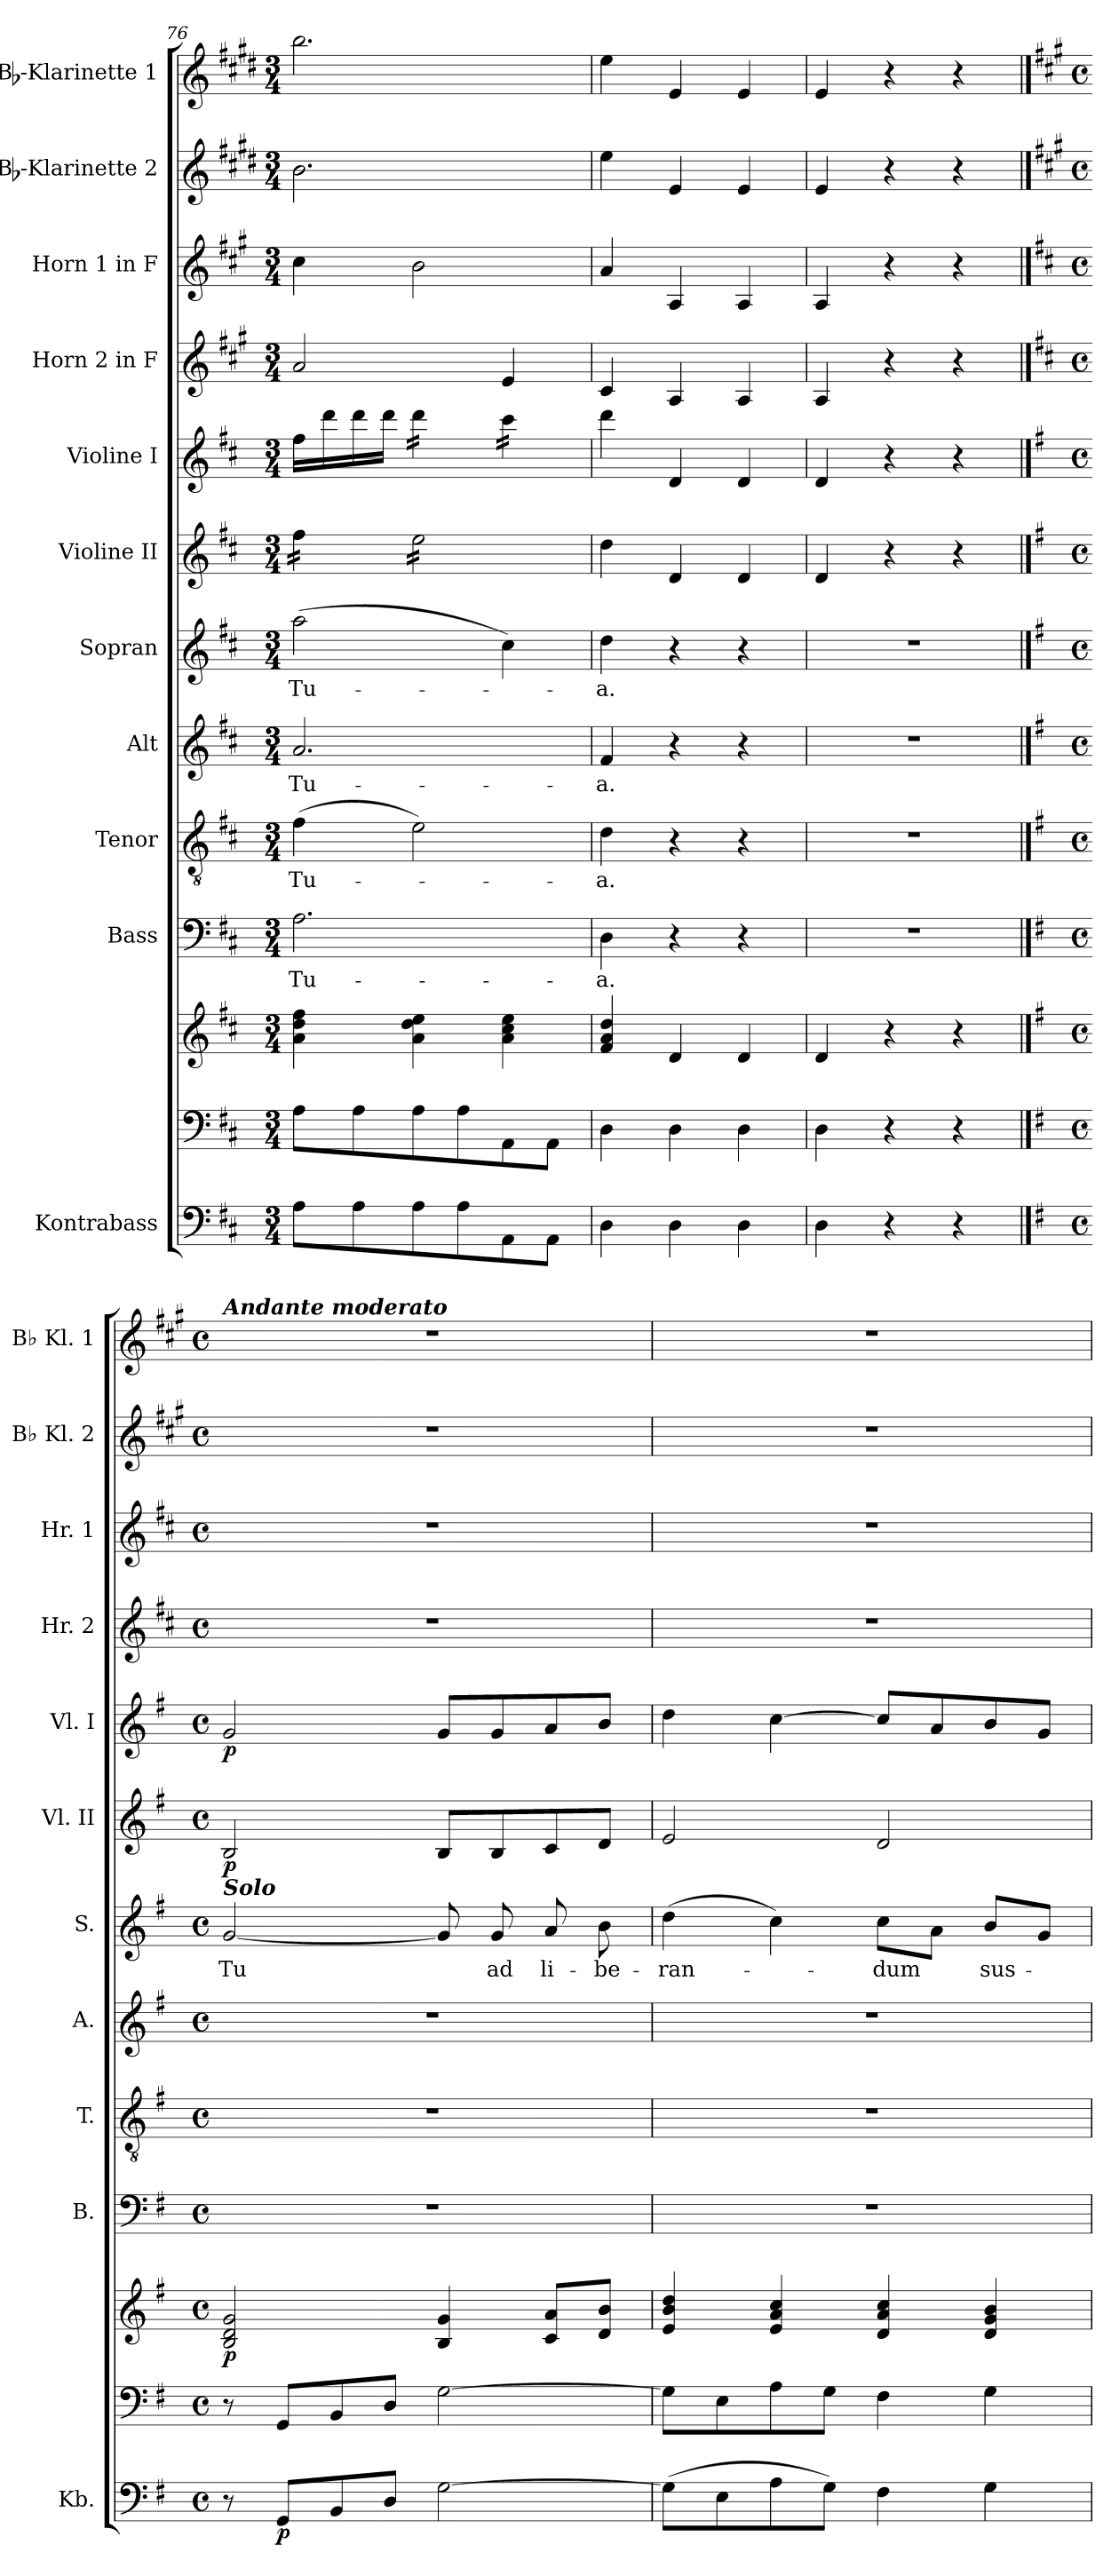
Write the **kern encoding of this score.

**kern	**dynam	**kern	**kern	**dynam	**kern	**text	**kern	**text	**kern	**text	**kern	**text	**kern	**dynam	**kern	**dynam	**kern	**kern	**kern	**kern
*part12	*part12	*part11	*part11	*part11	*part10	*part10	*part9	*part9	*part8	*part8	*part7	*part7	*part6	*part6	*part5	*part5	*part4	*part3	*part2	*part1
*staff13	*staff13	*staff12	*staff11	*staff11/12	*staff10	*staff10	*staff9	*staff9	*staff8	*staff8	*staff7	*staff7	*staff6	*staff6	*staff5	*staff5	*staff4	*staff3	*staff2	*staff1
*I"Kontrabass	*	*	*	*	*I"Bass	*	*I"Tenor	*	*I"Alt	*	*I"Sopran	*	*I"Violine II	*	*I"Violine I	*	*I"Horn 2 in F	*I"Horn 1 in F	*I"Bb-Klarinette 2	*I"Bb-Klarinette 1
*I'Kb.	*	*	*	*	*I'B.	*	*I'T.	*	*I'A.	*	*I'S.	*	*I'Vl. II	*	*I'Vl. I	*	*I'Hr. 2	*I'Hr. 1	*I'Bb Kl. 2	*I'Bb Kl. 1
*clefF4	*	*clefF4	*clefG2	*	*clefF4	*	*clefGv2	*	*clefG2	*	*clefG2	*	*clefG2	*	*clefG2	*	*clefG2	*clefG2	*clefG2	*clefG2
*ITrd7c12	*	*	*	*	*	*	*	*	*	*	*	*	*	*	*	*	*ITrd4c7	*ITrd4c7	*ITrd1c2	*ITrd1c2
*k[f#c#]	*	*k[f#c#]	*k[f#c#]	*	*k[f#c#]	*	*k[f#c#]	*	*k[f#c#]	*	*k[f#c#]	*	*k[f#c#]	*	*k[f#c#]	*	*k[f#c#]	*k[f#c#]	*k[f#c#]	*k[f#c#]
*D:	*	*D:	*D:	*	*D:	*	*D:	*	*D:	*	*D:	*	*D:	*	*D:	*	*D:	*D:	*D:	*D:
*M3/4	*	*M3/4	*M3/4	*	*M3/4	*	*M3/4	*	*M3/4	*	*M3/4	*	*M3/4	*	*M3/4	*	*M3/4	*M3/4	*M3/4	*M3/4
=76	=76	=76	=76	=76	=76	=76	=76	=76	=76	=76	=76	=76	=76	=76	=76	=76	=76	=76	=76	=76
!	!	!	!	!	!	!LO:LY:b	!	!LO:LY:b	!	!LO:LY:b	!	!LO:LY:b	!	!	!	!	!	!	!	!
*	*	*	*	*	*	*	*	*	*	*	*	*	*tremolo	*	*	*	*	*	*	*
8AA\L	.	8A\L	4a\ 4dd\ 4ff#\	.	2.A\	Tu-	(>4f#\	Tu-	2.a/	Tu-	(>2aa\	Tu-	16ff#\LL	.	16ff#\LL	.	2d/	4f#\	2.a\	2.aa\
.	.	.	.	.	.	.	.	.	.	.	.	.	16ff#\	.	16ddd\	.	.	.	.	.
8AA\	.	8A\	.	.	.	.	.	.	.	.	.	.	16ff#\	.	16ddd\	.	.	.	.	.
.	.	.	.	.	.	.	.	.	.	.	.	.	16ff#\JJ	.	16ddd\JJ	.	.	.	.	.
*	*	*	*	*	*	*	*	*	*	*	*	*	*	*	*tremolo	*	*	*	*	*
8AA\	.	8A\	4a\ 4dd\ 4ee\	.	.	.	2e\)	.	.	.	.	.	16ee\LL	.	16ddd\LL	.	.	2e\	.	.
.	.	.	.	.	.	.	.	.	.	.	.	.	16ee\	.	16ddd\	.	.	.	.	.
8AA\	.	8A\	.	.	.	.	.	.	.	.	.	.	16ee\	.	16ddd\	.	.	.	.	.
.	.	.	.	.	.	.	.	.	.	.	.	.	16ee\	.	16ddd\JJ	.	.	.	.	.
8AAA\	.	8AA\	4a\ 4cc#\ 4ee\	.	.	.	.	.	.	.	4cc#\)	.	16ee\	.	16ccc#\LL	.	4A/	.	.	.
.	.	.	.	.	.	.	.	.	.	.	.	.	16ee\	.	16ccc#\	.	.	.	.	.
8AAA\J	.	8AA\J	.	.	.	.	.	.	.	.	.	.	16ee\	.	16ccc#\	.	.	.	.	.
.	.	.	.	.	.	.	.	.	.	.	.	.	16ee\JJ	.	16ccc#\JJ	.	.	.	.	.
*	*	*	*	*	*	*	*	*	*	*	*	*	*	*	*Xtremolo	*	*	*	*	*
*	*	*	*	*	*	*	*	*	*	*	*	*	*Xtremolo	*	*	*	*	*	*	*
=77	=77	=77	=77	=77	=77	=77	=77	=77	=77	=77	=77	=77	=77	=77	=77	=77	=77	=77	=77	=77
!	!	!	!	!	!	!LO:LY:b	!	!LO:LY:b	!	!LO:LY:b	!	!LO:LY:b	!	!	!	!	!	!	!	!
4DD\	.	4D\	4f#/ 4a/ 4dd/	.	4D\	-a.	4d\	-a.	4f#/	-a.	4dd\	-a.	4dd\	.	4ddd\	.	4F#/	4d/	4dd\	4dd\
4DD\	.	4D\	4d/	.	4r	.	4r	.	4r	.	4r	.	4d/	.	4d/	.	4D/	4D/	4d/	4d/
4DD\	.	4D\	4d/	.	4r	.	4r	.	4r	.	4r	.	4d/	.	4d/	.	4D/	4D/	4d/	4d/
=78	=78	=78	=78	=78	=78	=78	=78	=78	=78	=78	=78	=78	=78	=78	=78	=78	=78	=78	=78	=78
4DD\	.	4D\	4d/	.	2.r	.	2.r	.	2.r	.	2.r	.	4d/	.	4d/	.	4D/	4D/	4d/	4d/
4r	.	4r	4r	.	.	.	.	.	.	.	.	.	4r	.	4r	.	4r	4r	4r	4r
4r	.	4r	4r	.	.	.	.	.	.	.	.	.	4r	.	4r	.	4r	4r	4r	4r
!!LO:PB:g=z
==79	==79	==79	==79	==79	==79	==79	==79	==79	==79	==79	==79	==79	==79	==79	==79	==79	==79	==79	==79	==79
*k[f#]	*	*k[f#]	*k[f#]	*	*k[f#]	*	*k[f#]	*	*k[f#]	*	*k[f#]	*	*k[f#]	*	*k[f#]	*	*k[f#]	*k[f#]	*k[f#]	*k[f#]
*G:	*	*G:	*G:	*	*G:	*	*G:	*	*G:	*	*G:	*	*G:	*	*G:	*	*G:	*G:	*G:	*G:
*M4/4	*	*M4/4	*M4/4	*	*M4/4	*	*M4/4	*	*M4/4	*	*M4/4	*	*M4/4	*	*M4/4	*	*M4/4	*M4/4	*M4/4	*M4/4
*met(c)	*	*met(c)	*met(c)	*	*met(c)	*	*met(c)	*	*met(c)	*	*met(c)	*	*met(c)	*	*met(c)	*	*met(c)	*met(c)	*met(c)	*met(c)
!	!	!	!	!	!	!	!	!	!	!	!	!	!	!	!	!	!	!	!	!LO:TX:a:Bi:t=Andante moderato
!	!	!	!	!	!	!	!	!	!	!	!LO:TX:a:Bi:t=Solo	!	!	!	!	!	!	!	!	!
!	!	!	!	!LO:DY:b	!	!	!	!	!	!	!	!LO:LY:b	!	!LO:DY:b	!	!LO:DY:b	!	!	!	!
8r	.	8r	2B/ 2d/ 2g/	p	1r	.	1r	.	1r	.	[2g/	Tu	2B/	p	2g/	p	1r	1r	1r	1r
!	!LO:DY:b	!	!	!	!	!	!	!	!	!	!	!	!	!	!	!	!	!	!	!
8GGG/L	p	8GG/L	.	.	.	.	.	.	.	.	.	.	.	.	.	.	.	.	.	.
8BBB/	.	8BB/	.	.	.	.	.	.	.	.	.	.	.	.	.	.	.	.	.	.
8DD/J	.	8D/J	.	.	.	.	.	.	.	.	.	.	.	.	.	.	.	.	.	.
[2GG\	.	[2G\	4B/ 4g/	.	.	.	.	.	.	.	8g/]	.	8B/L	.	8g/L	.	.	.	.	.
!	!	!	!	!	!	!	!	!	!	!	!	!LO:LY:b	!	!	!	!	!	!	!	!
.	.	.	.	.	.	.	.	.	.	.	8g/	ad	8B/	.	8g/	.	.	.	.	.
!	!	!	!	!	!	!	!	!	!	!	!	!LO:LY:b	!	!	!	!	!	!	!	!
.	.	.	8c/ 8a/L	.	.	.	.	.	.	.	8a/	li-	8c/	.	8a/	.	.	.	.	.
!	!	!	!	!	!	!	!	!	!	!	!	!LO:LY:b	!	!	!	!	!	!	!	!
.	.	.	8d/ 8b/J	.	.	.	.	.	.	.	8b\	-be-	8d/J	.	8b/J	.	.	.	.	.
=80	=80	=80	=80	=80	=80	=80	=80	=80	=80	=80	=80	=80	=80	=80	=80	=80	=80	=80	=80	=80
!	!	!	!	!	!	!	!	!	!	!	!	!LO:LY:b	!	!	!	!	!	!	!	!
(>8GG\L]	.	8G\L]	4e/ 4b/ 4dd/	.	1r	.	1r	.	1r	.	(>4dd\	-ran-	2e/	.	4dd\	.	1r	1r	1r	1r
8EE\	.	8E\	.	.	.	.	.	.	.	.	.	.	.	.	.	.	.	.	.	.
8AA\	.	8A\	4e/ 4a/ 4cc/	.	.	.	.	.	.	.	4cc\)	.	.	.	[4cc\	.	.	.	.	.
8GG\J)	.	8G\J	.	.	.	.	.	.	.	.	.	.	.	.	.	.	.	.	.	.
!	!	!	!	!	!	!	!	!	!	!	!	!LO:LY:b	!	!	!	!	!	!	!	!
4FF#\	.	4F#\	4d/ 4a/ 4cc/	.	.	.	.	.	.	.	8cc\L	-dum	2d/	.	8cc/L]	.	.	.	.	.
.	.	.	.	.	.	.	.	.	.	.	8a\J	.	.	.	8a/	.	.	.	.	.
!	!	!	!	!	!	!	!	!	!	!	!	!LO:LY:b	!	!	!	!	!	!	!	!
4GG\	.	4G\	4d/ 4g/ 4b/	.	.	.	.	.	.	.	8b/L	sus-	.	.	8b/	.	.	.	.	.
.	.	.	.	.	.	.	.	.	.	.	8g/J	.	.	.	8g/J	.	.	.	.	.
=	=	=	=	=	=	=	=	=	=	=	=	=	=	=	=	=	=	=	=	=
*-	*-	*-	*-	*-	*-	*-	*-	*-	*-	*-	*-	*-	*-	*-	*-	*-	*-	*-	*-	*-
